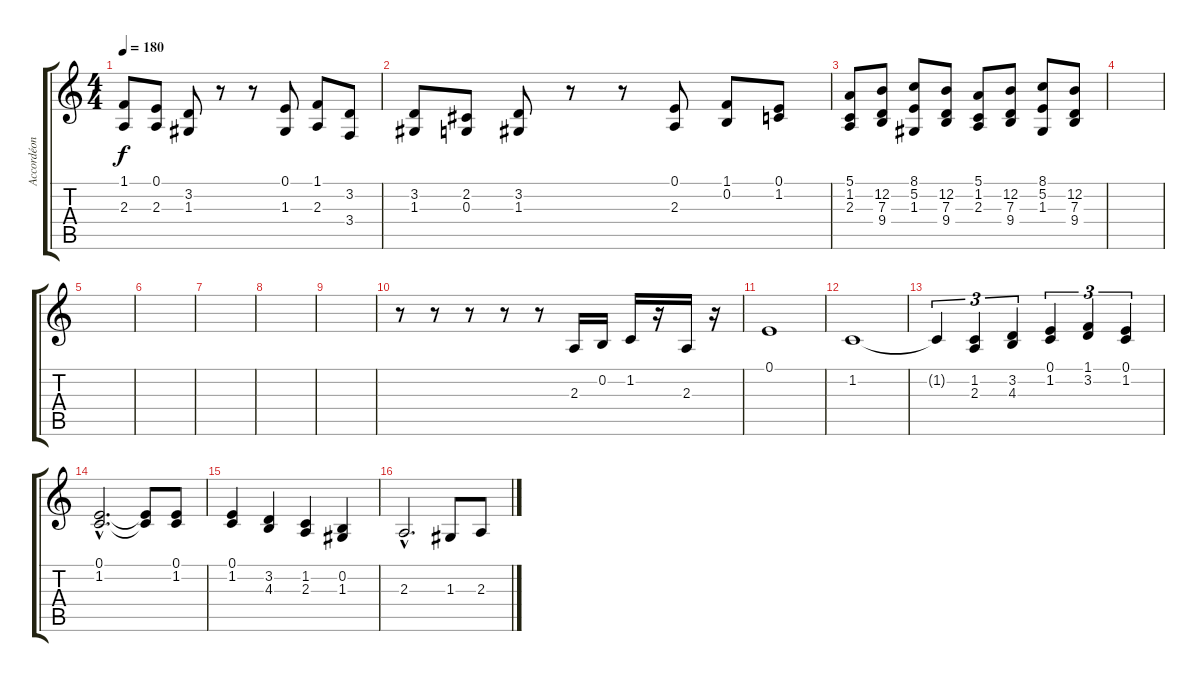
\track ("Accordéon" "Accordéon") {instrument accordion}
\staff {score tabs}
\tuning (E4 B3 G3 D3 A2 E2) {hide}
\ts (4 4)
\tempo 180
\clef g2
\ks c
(1.1 2.3).8{dy f} (0.1 2.3).8 (3.2 1.3).8 r.8 r.8 (0.1 1.3).8 (1.1 2.3).8 (3.2 3.4).8 |
(3.2 1.3).8 (2.2 0.3).8 (3.2 1.3).8 r.8 r.8 (0.1 2.3).8 (1.1 0.2).8 (0.1 1.2).8 |
(5.1 1.2 2.3).8 (12.2 7.3 9.4).8 (8.1 5.2 1.3).8 (12.2 7.3 9.4).8 (5.1 1.2 2.3).8 (12.2 7.3 9.4).8 (8.1 5.2 1.3).8 (12.2 7.3 9.4).8 |
|
|
|
|
|
|
r.8 r.8 r.8 r.8 r.8 2.3.16 0.2.16 1.2.16 r.16 2.3.16 r.16 |
0.1.1{volume 3} |
1.2.1{volume 14} |
1.2{t}.4{tu (3 2)} (1.2 2.3).4{tu (3 2)} (3.2 4.3).4{tu (3 2)} (0.1 1.2).4{tu (3 2)} (1.1 3.2).4{tu (3 2)} (0.1 1.2).4{tu (3 2)} |
(0.1{hac} 1.2{hac}).2{d volume 13} (0.1{t} 1.2{t}).8 (0.1 1.2).8 |
(0.1 1.2).4 (3.2 4.3).4 (1.2 2.3).4 (0.2 1.3).4 |
2.3{hac}.2{d} 1.3.8 2.3.8
